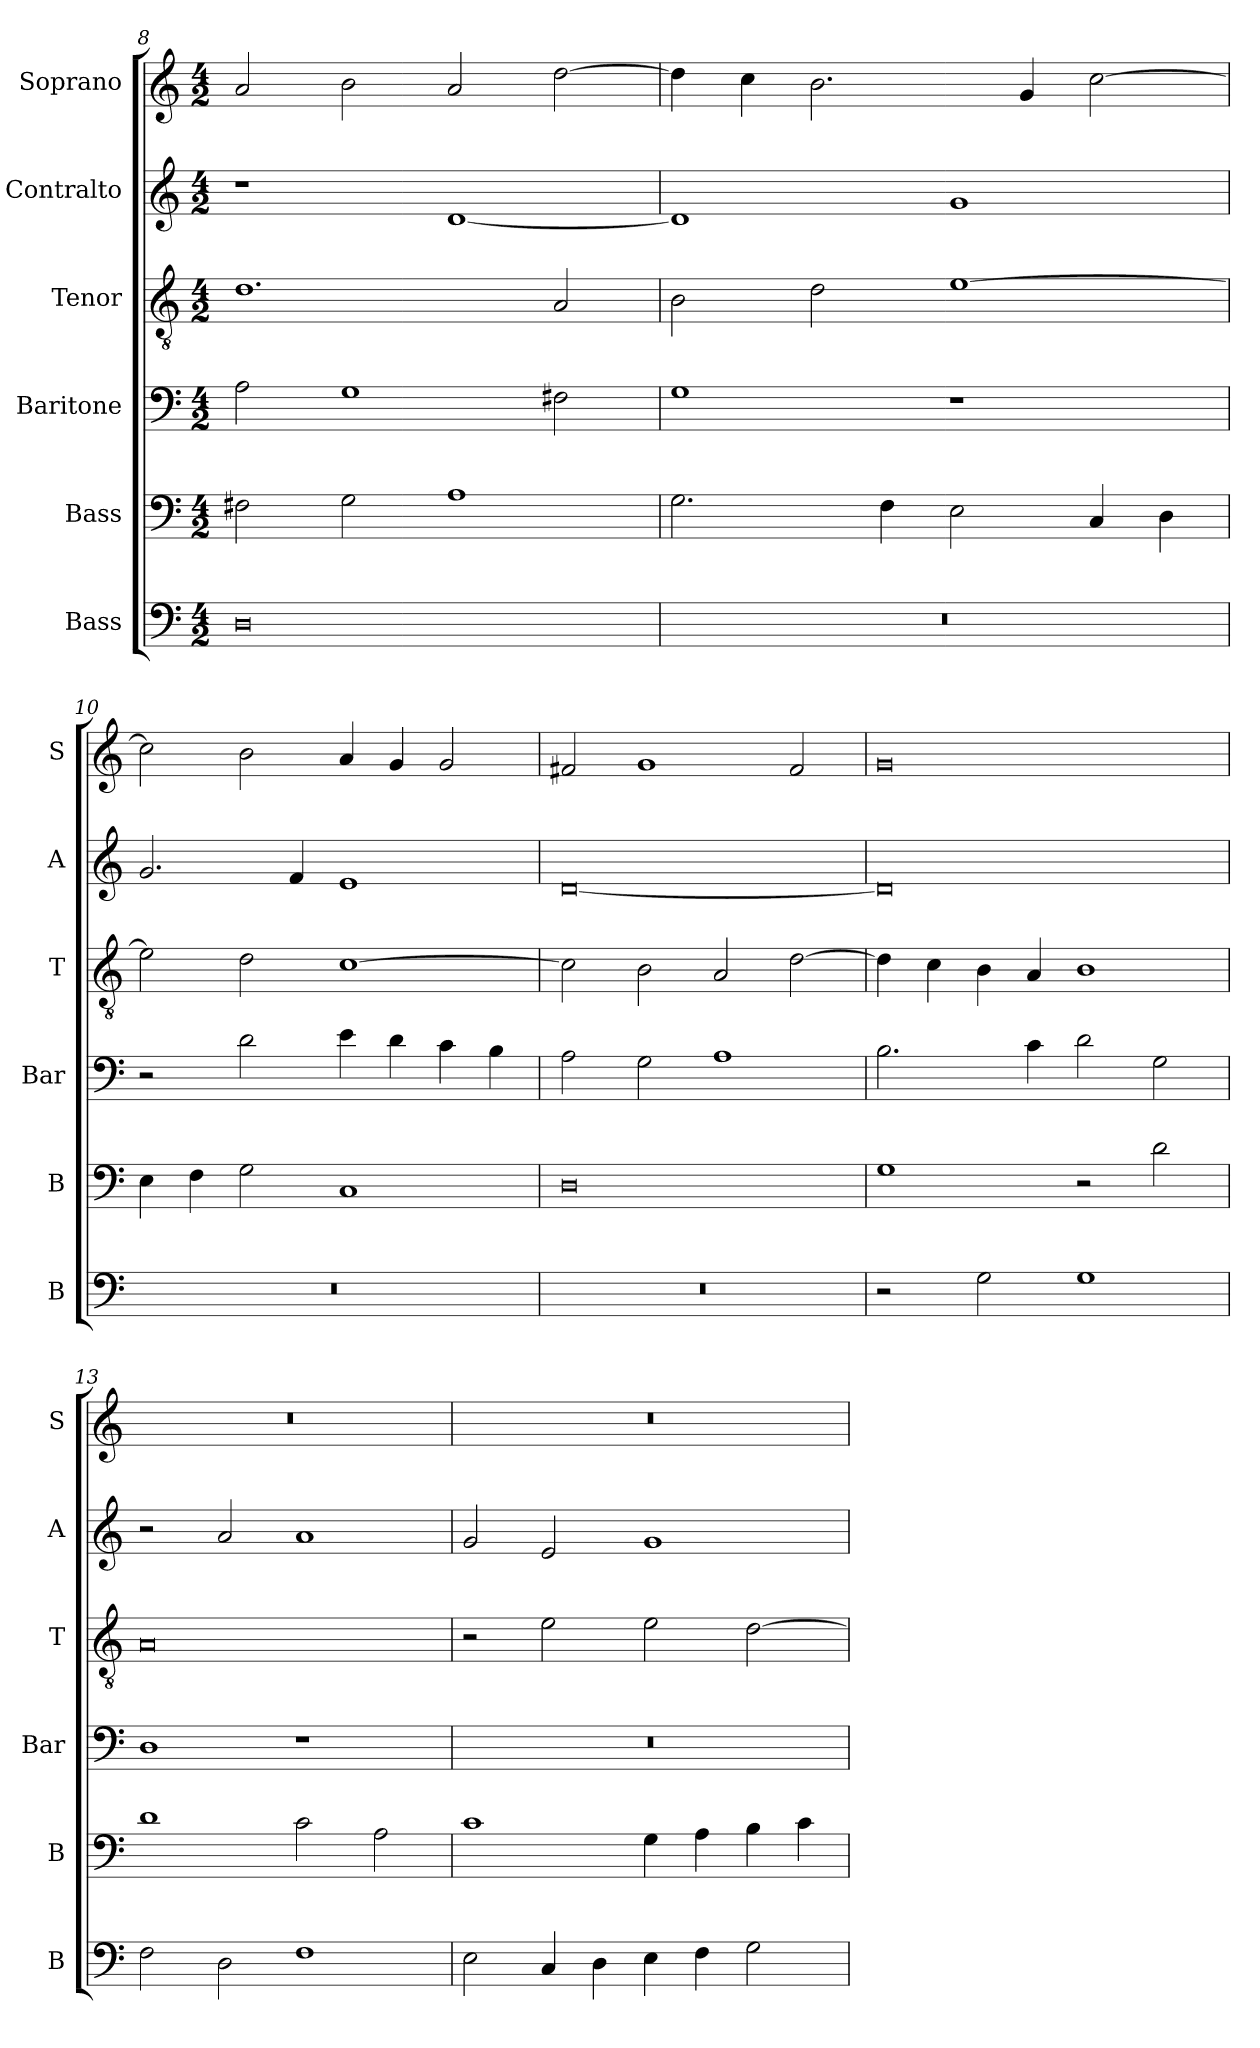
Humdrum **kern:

**kern	**kern	**kern	**kern	**kern	**kern
*part6	*part5	*part4	*part3	*part2	*part1
*staff6	*staff5	*staff4	*staff3	*staff2	*staff1
*I"Bass	*I"Bass	*I"Baritone	*I"Tenor	*I"Contralto	*I"Soprano
*I'B	*I'B	*I'Bar	*I'T	*I'A	*I'S
*clefF4	*clefF4	*clefF4	*clefGv2	*clefG2	*clefG2
*k[]	*k[]	*k[]	*k[]	*k[]	*k[]
*A:aeo	*A:aeo	*A:aeo	*A:aeo	*A:aeo	*A:aeo
*M4/2	*M4/2	*M4/2	*M4/2	*M4/2	*M4/2
=8	=8	=8	=8	=8	=8
0D	2F#X	2A	1.d	1r	2a
.	2G	1G	.	.	2b
.	1A	.	.	[1d	2a
.	.	2F#X	2A	.	[2dd
=9	=9	=9	=9	=9	=9
0r	2.G	1G	2B	1d]	4dd]
.	.	.	.	.	4cc
.	.	.	2d	.	2.b
.	4F	.	.	.	.
.	2E	1r	[1e	1g	.
.	.	.	.	.	4g
.	4C	.	.	.	[2cc
.	4D	.	.	.	.
=10	=10	=10	=10	=10	=10
0r	4E	2r	2e]	2.g	2cc]
.	4F	.	.	.	.
.	2G	2d	2d	.	2b
.	.	.	.	4f	.
.	1C	4e	[1c	1e	4a
.	.	4d	.	.	4g
.	.	4c	.	.	2g
.	.	4B	.	.	.
=11	=11	=11	=11	=11	=11
0r	0D	2A	2c]	[0d	2f#X
.	.	2G	2B	.	1g
.	.	1A	2A	.	.
.	.	.	[2d	.	2f#
=12	=12	=12	=12	=12	=12
2r	1G	2.B	4d]	0d]	0g
.	.	.	4c	.	.
2G	.	.	4B	.	.
.	.	4c	4A	.	.
1G	2r	2d	1B	.	.
.	2d	2G	.	.	.
=13	=13	=13	=13	=13	=13
2F	1d	1D	0A	2r	0r
2D	.	.	.	2a	.
1F	2c	1r	.	1a	.
.	2A	.	.	.	.
=14	=14	=14	=14	=14	=14
2E	1c	0r	2r	2g	0r
4C	.	.	2e	2e	.
4D	.	.	.	.	.
4E	4G	.	2e	1g	.
4F	4A	.	.	.	.
2G	4B	.	[2d	.	.
.	4c	.	.	.	.
=	=	=	=	=	=
*-	*-	*-	*-	*-	*-
